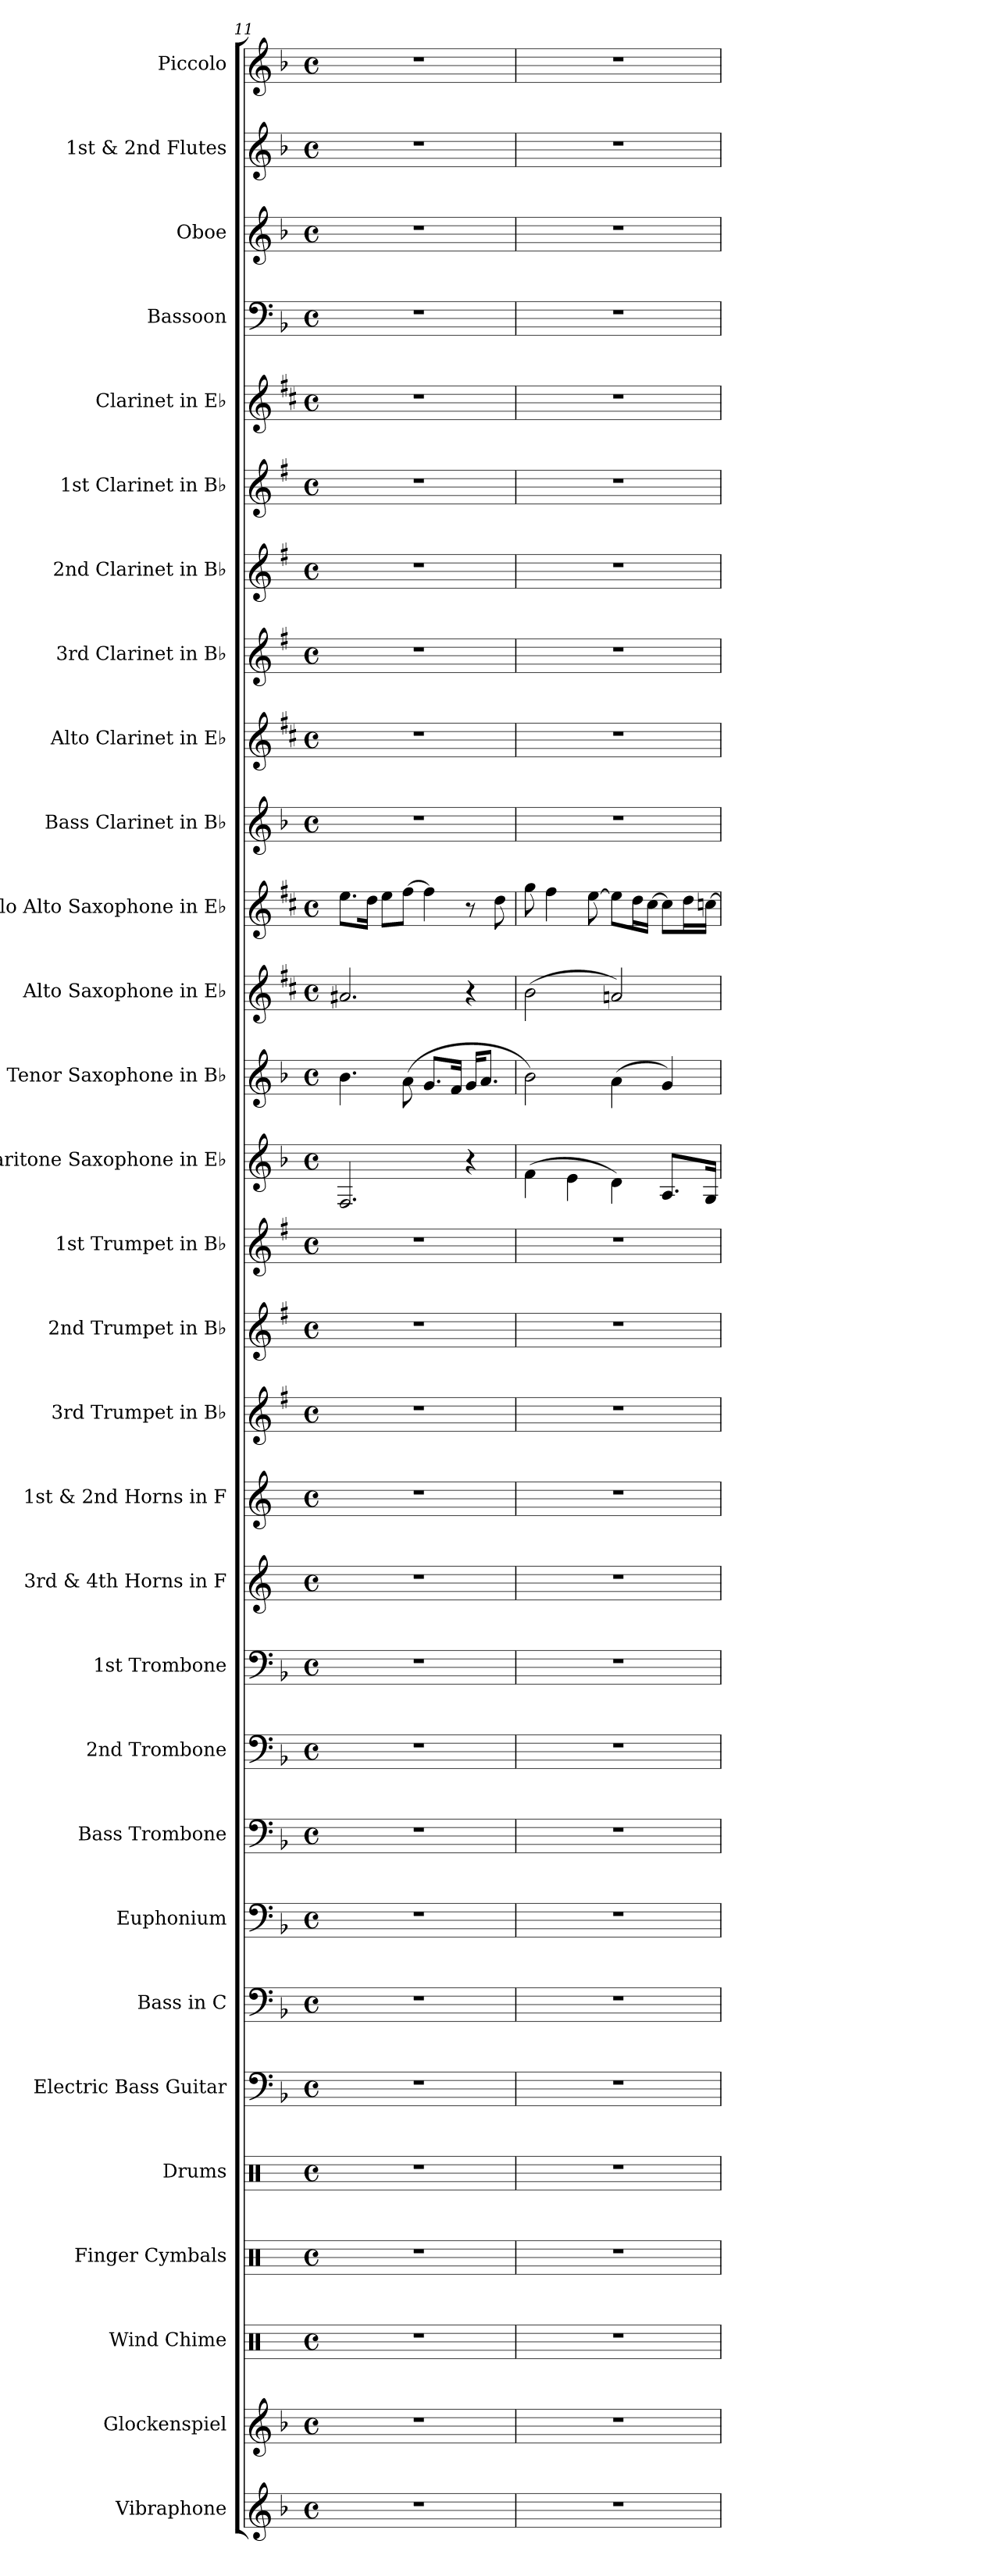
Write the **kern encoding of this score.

**kern	**kern	**kern	**kern	**kern	**kern	**kern	**kern	**kern	**kern	**kern	**kern	**kern	**kern	**kern	**kern	**kern	**kern	**kern	**kern	**kern	**kern	**kern	**kern	**kern	**kern	**kern	**kern	**kern	**kern
*part30	*part29	*part28	*part27	*part26	*part25	*part24	*part23	*part22	*part21	*part20	*part19	*part18	*part17	*part16	*part15	*part14	*part13	*part12	*part11	*part10	*part9	*part8	*part7	*part6	*part5	*part4	*part3	*part2	*part1
*staff30	*staff29	*staff28	*staff27	*staff26	*staff25	*staff24	*staff23	*staff22	*staff21	*staff20	*staff19	*staff18	*staff17	*staff16	*staff15	*staff14	*staff13	*staff12	*staff11	*staff10	*staff9	*staff8	*staff7	*staff6	*staff5	*staff4	*staff3	*staff2	*staff1
*I"Vibraphone	*I"Glockenspiel	*I"Wind Chime	*I"Finger Cymbals	*I"Drums	*I"Electric Bass Guitar	*I"Bass in C	*I"Euphonium	*I"Bass Trombone	*I"2nd Trombone	*I"1st Trombone	*I"3rd &amp; 4th Horns in F	*I"1st &amp; 2nd Horns in F	*I"3rd Trumpet in B♭	*I"2nd Trumpet in B♭	*I"1st Trumpet in B♭	*I"Baritone Saxophone in E♭	*I"Tenor Saxophone in B♭	*I"Alto  Saxophone in E♭	*I"Solo Alto Saxophone in E♭	*I"Bass Clarinet in B♭	*I"Alto Clarinet in E♭	*I"3rd Clarinet in B♭	*I"2nd Clarinet in B♭	*I"1st Clarinet in B♭	*I"Clarinet in E♭	*I"Bassoon	*I"Oboe	*I"1st &amp; 2nd Flutes	*I"Piccolo
*I'Vib.	*I'Glock.	*I'W.Chime	*I'F.Cymb.	*I'Drs.	*I'E.Bass.	*I'Bass	*I'Euph.	*I'B.Trb.	*I'2 Trb.	*I'1 Trb.	*I'3&amp;4 Hrns.	*I'1&amp;2 Hrns.	*I'3 Trp.	*I'2 Trp.	*I'1 Trp.	*I'B.Sax.	*I'T.Sax.	*I'A.Sax.	*I'Solo A.Sax.	*I'B.Cl.	*I'A.Cl.	*I'3 Cl.	*I'2 Cl.	*I'1 Cl.	*	*I'Bsn.	*I'Ob.	*I'1&amp;2 Fls.	*I'Picc.
*clefG2	*clefG2	*clefX	*clefX	*clefX	*clefF4	*clefF4	*clefF4	*clefF4	*clefF4	*clefF4	*clefG2	*clefG2	*clefG2	*clefG2	*clefG2	*clefG2	*clefG2	*clefG2	*clefG2	*clefG2	*clefG2	*clefG2	*clefG2	*clefG2	*clefG2	*clefF4	*clefG2	*clefG2	*clefG2
*	*ITrd-14c-24	*	*	*	*ITrd7c12	*	*	*	*	*	*ITrd4c7	*ITrd4c7	*ITrd1c2	*ITrd1c2	*ITrd1c2	*ITrd12c21	*ITrd8c14	*ITrd5c9	*ITrd5c9	*ITrd8c14	*ITrd5c9	*ITrd1c2	*ITrd1c2	*ITrd1c2	*ITrd-2c-3	*	*	*	*ITrd-7c-12
*k[b-]	*k[b-]	*k[]	*k[]	*k[]	*k[b-]	*k[b-]	*k[b-]	*k[b-]	*k[b-]	*k[b-]	*k[b-]	*k[b-]	*k[b-]	*k[b-]	*k[b-]	*k[b-]	*k[b-]	*k[b-]	*k[b-]	*k[b-]	*k[b-]	*k[b-]	*k[b-]	*k[b-]	*k[b-]	*k[b-]	*k[b-]	*k[b-]	*k[b-]
*M4/4	*M4/4	*M4/4	*M4/4	*M4/4	*M4/4	*M4/4	*M4/4	*M4/4	*M4/4	*M4/4	*M4/4	*M4/4	*M4/4	*M4/4	*M4/4	*M4/4	*M4/4	*M4/4	*M4/4	*M4/4	*M4/4	*M4/4	*M4/4	*M4/4	*M4/4	*M4/4	*M4/4	*M4/4	*M4/4
*met(c)	*met(c)	*met(c)	*met(c)	*met(c)	*met(c)	*met(c)	*met(c)	*met(c)	*met(c)	*met(c)	*met(c)	*met(c)	*met(c)	*met(c)	*met(c)	*met(c)	*met(c)	*met(c)	*met(c)	*met(c)	*met(c)	*met(c)	*met(c)	*met(c)	*met(c)	*met(c)	*met(c)	*met(c)	*met(c)
=11	=11	=11	=11	=11	=11	=11	=11	=11	=11	=11	=11	=11	=11	=11	=11	=11	=11	=11	=11	=11	=11	=11	=11	=11	=11	=11	=11	=11	=11
1r	1r	1r	1r	1r	1r	1r	1r	1r	1r	1r	1r	1r	1r	1r	1r	2.FF/	4.B-\	2.c#X/	8.g\L	1r	1r	1r	1r	1r	1r	1r	1r	1r	1r
.	.	.	.	.	.	.	.	.	.	.	.	.	.	.	.	.	.	.	16f\Jk	.	.	.	.	.	.	.	.	.	.
.	.	.	.	.	.	.	.	.	.	.	.	.	.	.	.	.	.	.	8g\L	.	.	.	.	.	.	.	.	.	.
.	.	.	.	.	.	.	.	.	.	.	.	.	.	.	.	.	(8A\	.	[8a\J	.	.	.	.	.	.	.	.	.	.
.	.	.	.	.	.	.	.	.	.	.	.	.	.	.	.	.	8.G/L	.	4a\]	.	.	.	.	.	.	.	.	.	.
.	.	.	.	.	.	.	.	.	.	.	.	.	.	.	.	.	16F/Jk	.	.	.	.	.	.	.	.	.	.	.	.
.	.	.	.	.	.	.	.	.	.	.	.	.	.	.	.	4r	16G/KL	4r	8r	.	.	.	.	.	.	.	.	.	.
.	.	.	.	.	.	.	.	.	.	.	.	.	.	.	.	.	8.A/J	.	.	.	.	.	.	.	.	.	.	.	.
.	.	.	.	.	.	.	.	.	.	.	.	.	.	.	.	.	.	.	8f\	.	.	.	.	.	.	.	.	.	.
=12	=12	=12	=12	=12	=12	=12	=12	=12	=12	=12	=12	=12	=12	=12	=12	=12	=12	=12	=12	=12	=12	=12	=12	=12	=12	=12	=12	=12	=12
1r	1r	1r	1r	1r	1r	1r	1r	1r	1r	1r	1r	1r	1r	1r	1r	(4F\	2B-\)	(2d\	8b-\	1r	1r	1r	1r	1r	1r	1r	1r	1r	1r
.	.	.	.	.	.	.	.	.	.	.	.	.	.	.	.	.	.	.	4a\	.	.	.	.	.	.	.	.	.	.
.	.	.	.	.	.	.	.	.	.	.	.	.	.	.	.	4E\	.	.	.	.	.	.	.	.	.	.	.	.	.
.	.	.	.	.	.	.	.	.	.	.	.	.	.	.	.	.	.	.	[8g\	.	.	.	.	.	.	.	.	.	.
.	.	.	.	.	.	.	.	.	.	.	.	.	.	.	.	4D\)	(4A\	2cn/)	8g\L]	.	.	.	.	.	.	.	.	.	.
.	.	.	.	.	.	.	.	.	.	.	.	.	.	.	.	.	.	.	16f\L	.	.	.	.	.	.	.	.	.	.
.	.	.	.	.	.	.	.	.	.	.	.	.	.	.	.	.	.	.	[16e\JJ	.	.	.	.	.	.	.	.	.	.
.	.	.	.	.	.	.	.	.	.	.	.	.	.	.	.	8.AA/L	4G/)	.	8e\L]	.	.	.	.	.	.	.	.	.	.
.	.	.	.	.	.	.	.	.	.	.	.	.	.	.	.	.	.	.	16f\L	.	.	.	.	.	.	.	.	.	.
.	.	.	.	.	.	.	.	.	.	.	.	.	.	.	.	16GG/Jk	.	.	[16e-X\JJ	.	.	.	.	.	.	.	.	.	.
=	=	=	=	=	=	=	=	=	=	=	=	=	=	=	=	=	=	=	=	=	=	=	=	=	=	=	=	=	=
*-	*-	*-	*-	*-	*-	*-	*-	*-	*-	*-	*-	*-	*-	*-	*-	*-	*-	*-	*-	*-	*-	*-	*-	*-	*-	*-	*-	*-	*-
